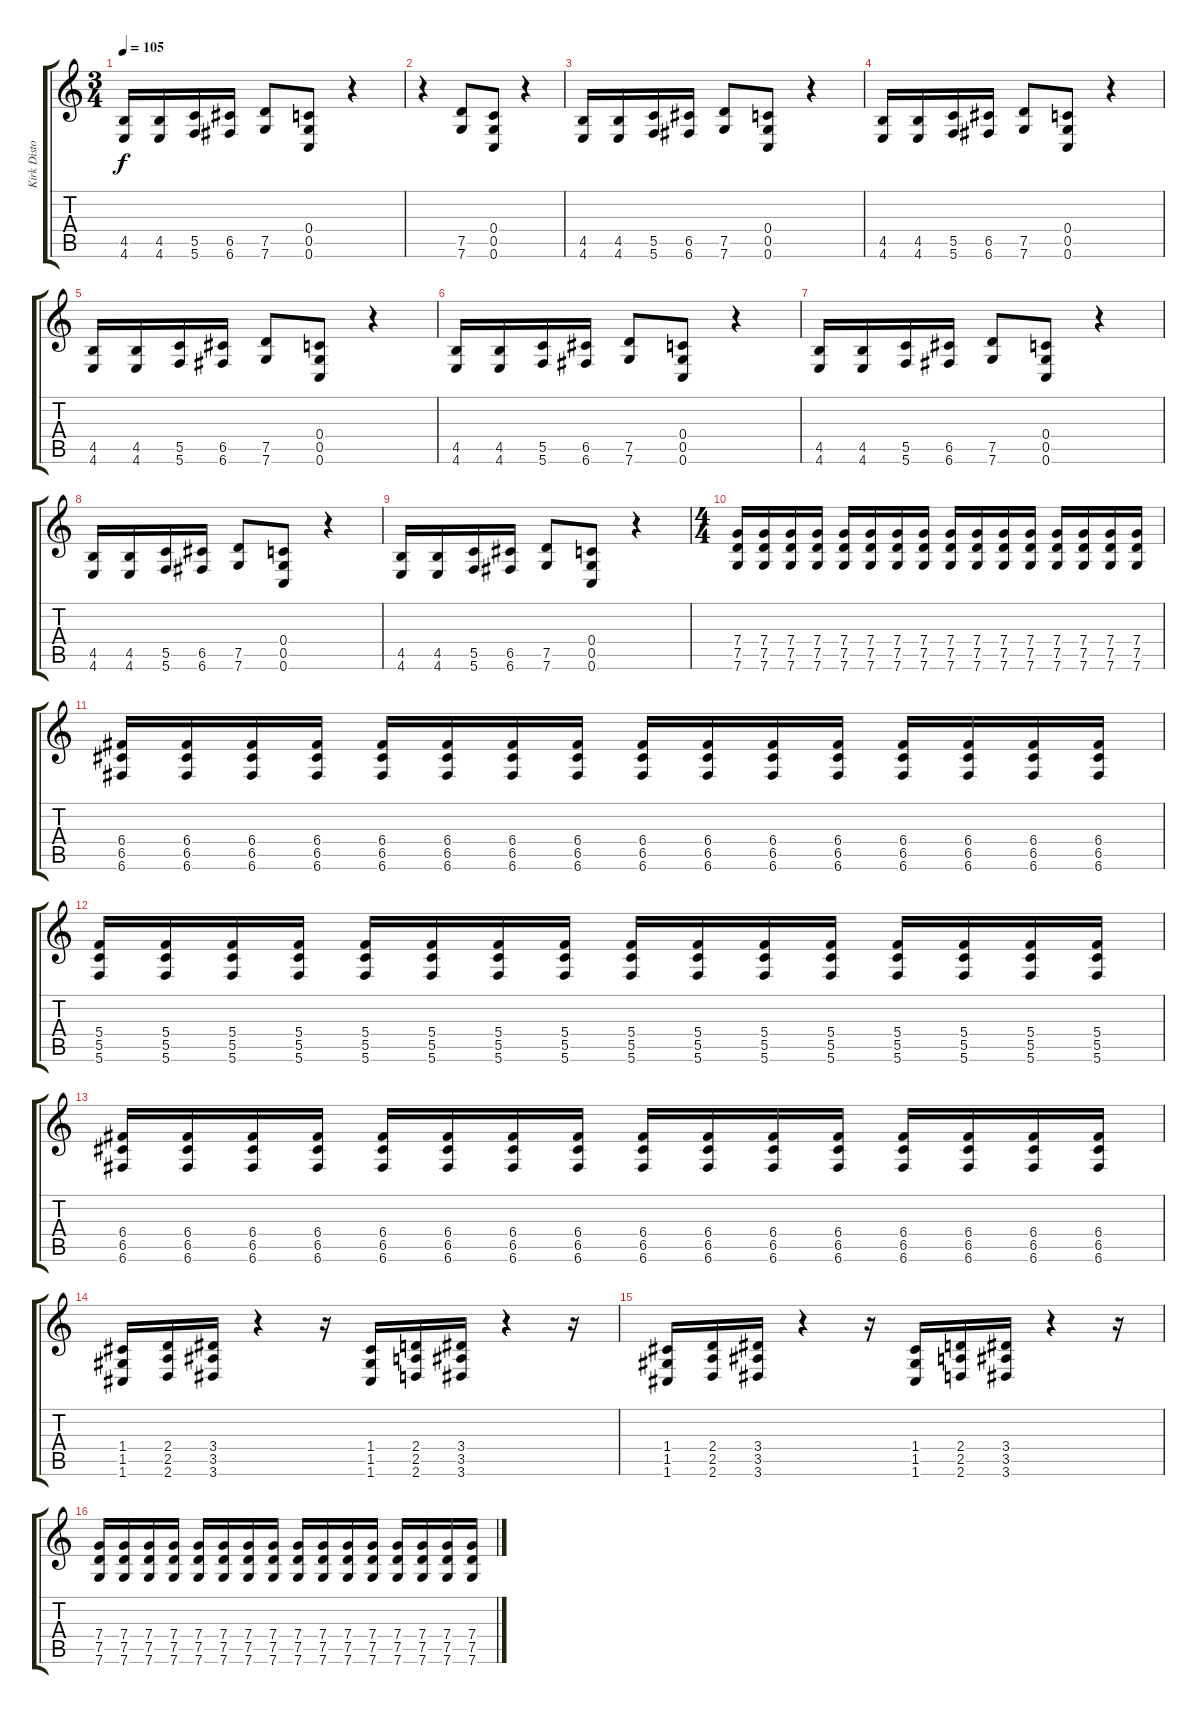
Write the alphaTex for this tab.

\track ("Kirk Distortion" "Kirk Disto") {instrument distortionguitar}
\staff {score tabs}
\tuning (D4 A3 F3 C3 G2 C2) {hide}
\ts (3 4)
\tempo 105
\clef g2
\ks c
(4.5 4.6).16{dy f} (4.5 4.6).16 (5.5 5.6).16 (6.5 6.6).16 (7.5 7.6).8 (0.4 0.5 0.6).8 r.4 |
r.4 (7.5 7.6).8 (0.4 0.5 0.6).8 r.4 |
(4.5 4.6).16 (4.5 4.6).16 (5.5 5.6).16 (6.5 6.6).16 (7.5 7.6).8 (0.4 0.5 0.6).8 r.4 |
(4.5 4.6).16 (4.5 4.6).16 (5.5 5.6).16 (6.5 6.6).16 (7.5 7.6).8 (0.4 0.5 0.6).8 r.4 |
(4.5 4.6).16 (4.5 4.6).16 (5.5 5.6).16 (6.5 6.6).16 (7.5 7.6).8 (0.4 0.5 0.6).8 r.4 |
(4.5 4.6).16 (4.5 4.6).16 (5.5 5.6).16 (6.5 6.6).16 (7.5 7.6).8 (0.4 0.5 0.6).8 r.4 |
(4.5 4.6).16 (4.5 4.6).16 (5.5 5.6).16 (6.5 6.6).16 (7.5 7.6).8 (0.4 0.5 0.6).8 r.4 |
(4.5 4.6).16 (4.5 4.6).16 (5.5 5.6).16 (6.5 6.6).16 (7.5 7.6).8 (0.4 0.5 0.6).8 r.4 |
(4.5 4.6).16 (4.5 4.6).16 (5.5 5.6).16 (6.5 6.6).16 (7.5 7.6).8 (0.4 0.5 0.6).8 r.4 |
\ts (4 4)
(7.4 7.5 7.6).16 (7.4 7.5 7.6).16 (7.4 7.5 7.6).16 (7.4 7.5 7.6).16 (7.4 7.5 7.6).16 (7.4 7.5 7.6).16 (7.4 7.5 7.6).16 (7.4 7.5 7.6).16 (7.4 7.5 7.6).16 (7.4 7.5 7.6).16 (7.4 7.5 7.6).16 (7.4 7.5 7.6).16 (7.4 7.5 7.6).16 (7.4 7.5 7.6).16 (7.4 7.5 7.6).16 (7.4 7.5 7.6).16 |
(6.4 6.5 6.6).16 (6.4 6.5 6.6).16 (6.4 6.5 6.6).16 (6.4 6.5 6.6).16 (6.4 6.5 6.6).16 (6.4 6.5 6.6).16 (6.4 6.5 6.6).16 (6.4 6.5 6.6).16 (6.4 6.5 6.6).16 (6.4 6.5 6.6).16 (6.4 6.5 6.6).16 (6.4 6.5 6.6).16 (6.4 6.5 6.6).16 (6.4 6.5 6.6).16 (6.4 6.5 6.6).16 (6.4 6.5 6.6).16 |
(5.4 5.5 5.6).16 (5.4 5.5 5.6).16 (5.4 5.5 5.6).16 (5.4 5.5 5.6).16 (5.4 5.5 5.6).16 (5.4 5.5 5.6).16 (5.4 5.5 5.6).16 (5.4 5.5 5.6).16 (5.4 5.5 5.6).16 (5.4 5.5 5.6).16 (5.4 5.5 5.6).16 (5.4 5.5 5.6).16 (5.4 5.5 5.6).16 (5.4 5.5 5.6).16 (5.4 5.5 5.6).16 (5.4 5.5 5.6).16 |
(6.4 6.5 6.6).16 (6.4 6.5 6.6).16 (6.4 6.5 6.6).16 (6.4 6.5 6.6).16 (6.4 6.5 6.6).16 (6.4 6.5 6.6).16 (6.4 6.5 6.6).16 (6.4 6.5 6.6).16 (6.4 6.5 6.6).16 (6.4 6.5 6.6).16 (6.4 6.5 6.6).16 (6.4 6.5 6.6).16 (6.4 6.5 6.6).16 (6.4 6.5 6.6).16 (6.4 6.5 6.6).16 (6.4 6.5 6.6).16 |
(1.4 1.5 1.6).16 (2.4 2.5 2.6).16 (3.4 3.5 3.6).16 r.4 r.16 (1.4 1.5 1.6).16 (2.4 2.5 2.6).16 (3.4 3.5 3.6).16 r.4 r.16 |
(1.4 1.5 1.6).16 (2.4 2.5 2.6).16 (3.4 3.5 3.6).16 r.4 r.16 (1.4 1.5 1.6).16 (2.4 2.5 2.6).16 (3.4 3.5 3.6).16 r.4 r.16 |
(7.4 7.5 7.6).16 (7.4 7.5 7.6).16 (7.4 7.5 7.6).16 (7.4 7.5 7.6).16 (7.4 7.5 7.6).16 (7.4 7.5 7.6).16 (7.4 7.5 7.6).16 (7.4 7.5 7.6).16 (7.4 7.5 7.6).16 (7.4 7.5 7.6).16 (7.4 7.5 7.6).16 (7.4 7.5 7.6).16 (7.4 7.5 7.6).16 (7.4 7.5 7.6).16 (7.4 7.5 7.6).16 (7.4 7.5 7.6).16
